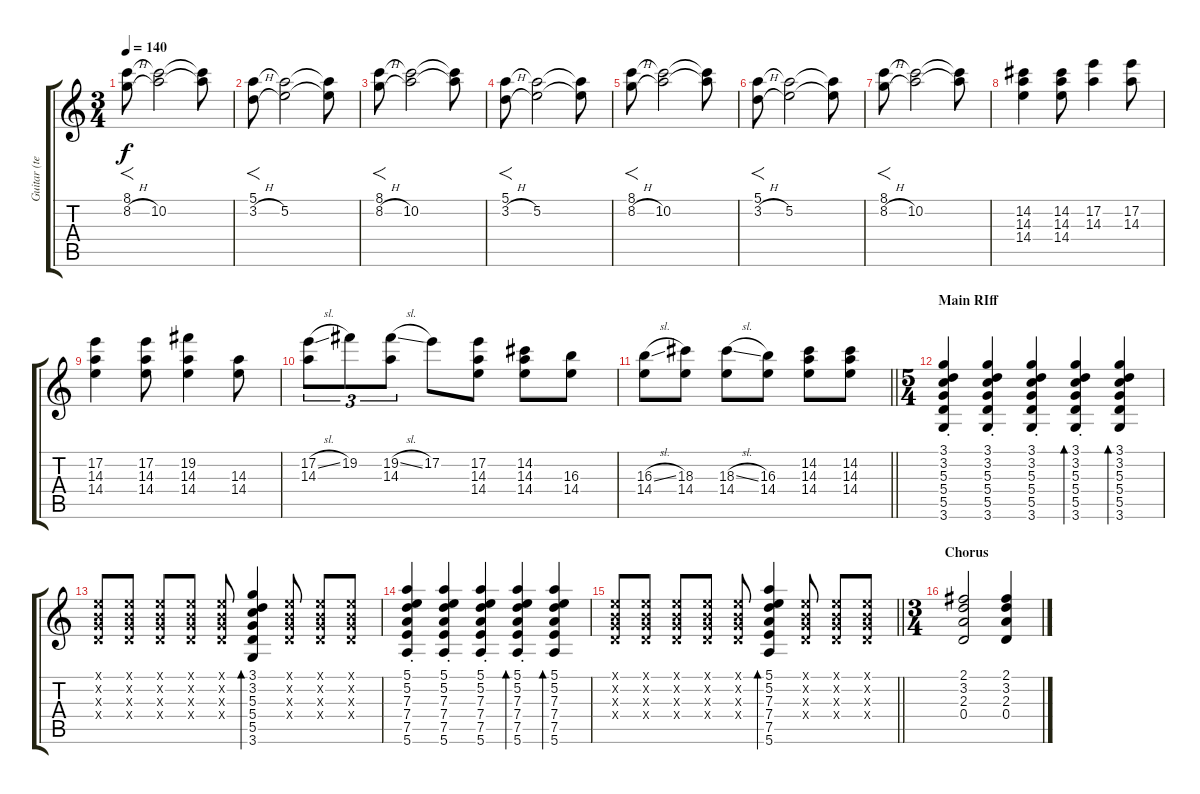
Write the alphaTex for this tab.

\track ("Guitar (tele)" "Guitar (te") {instrument overdrivenguitar}
\staff {score tabs}
\tuning (E4 B3 G3 D3 A2 E2) {hide}
\ts (3 4)
\tempo 140
\clef g2
\ks c
(8.1 8.2{h}).8{f dy f} (8.1{t} 10.2).2 (8.1{t} 10.2{t}).8 |
(5.1 3.2{h}).8{f} (5.1{t} 5.2).2 (5.1{t} 5.2{t}).8 |
(8.1 8.2{h}).8{f} (8.1{t} 10.2).2 (8.1{t} 10.2{t}).8 |
(5.1 3.2{h}).8{f} (5.1{t} 5.2).2 (5.1{t} 5.2{t}).8 |
(8.1 8.2{h}).8{f} (8.1{t} 10.2).2 (8.1{t} 10.2{t}).8 |
(5.1 3.2{h}).8{f} (5.1{t} 5.2).2 (5.1{t} 5.2{t}).8 |
(8.1 8.2{h}).8{f} (8.1{t} 10.2).2 (8.1{t} 10.2{t}).8 |
(14.2 14.3 14.4).4 (14.2 14.3 14.4).8 (17.2 14.3).4 (17.2 14.3).8 |
(17.2 14.3 14.4).4 (17.2 14.3 14.4).8 (19.2 14.3 14.4).4 (14.3 14.4).8 |
(17.2{sl} 14.3).8{tu (3 2)} 19.2.8{tu (3 2)} (19.2{sl} 14.3).8{tu (3 2)} 17.2.8 (17.2 14.3 14.4).8 (14.2 14.3 14.4).8 (16.3 14.4).8 |
\barLineRight lightlight
(16.3{sl} 14.4).8 (18.3 14.4).8 (18.3{sl} 14.4).8 (16.3 14.4).8 (14.2 14.3 14.4).8 (14.2 14.3 14.4).8 |
\ts (5 4)
\section ("" "Main RIff")
(3.1{st} 3.2{st} 5.3{st} 5.4{st} 5.5{st} 3.6{st}).4 (3.1{st} 3.2{st} 5.3{st} 5.4{st} 5.5{st} 3.6{st}).4 (3.1{st} 3.2{st} 5.3{st} 5.4{st} 5.5{st} 3.6{st}).4 (3.1{st} 3.2{st} 5.3{st} 5.4{st} 5.5{st} 3.6{st}).4{bd 60} (3.1 3.2 5.3 5.4 5.5 3.6).4{bd 120} |
(0.1{x} 0.2{x} 0.3{x} 0.4{x}).8 (0.1{x} 0.2{x} 0.3{x} 0.4{x}).8 (0.1{x} 0.2{x} 0.3{x} 0.4{x}).8 (0.1{x} 0.2{x} 0.3{x} 0.4{x}).8 (0.1{x} 0.2{x} 0.3{x} 0.4{x}).8 (3.1 3.2 5.3 5.4 5.5 3.6).4{bd 120} (0.1{x} 0.2{x} 0.3{x} 0.4{x}).8 (0.1{x} 0.2{x} 0.3{x} 0.4{x}).8 (0.1{x} 0.2{x} 0.3{x} 0.4{x}).8 |
(5.1{st} 5.2{st} 7.3{st} 7.4{st} 7.5{st} 5.6{st}).4 (5.1{st} 5.2{st} 7.3{st} 7.4{st} 7.5{st} 5.6{st}).4 (5.1{st} 5.2{st} 7.3{st} 7.4{st} 7.5{st} 5.6).4 (5.1{st} 5.2{st} 7.3{st} 7.4{st} 7.5{st} 5.6).4{bd 60} (5.1 5.2 7.3 7.4 7.5 5.6).4{bd 120} |
\barLineRight lightlight
(0.1{x} 0.2{x} 0.3{x} 0.4{x}).8 (0.1{x} 0.2{x} 0.3{x} 0.4{x}).8 (0.1{x} 0.2{x} 0.3{x} 0.4{x}).8 (0.1{x} 0.2{x} 0.3{x} 0.4{x}).8 (0.1{x} 0.2{x} 0.3{x} 0.4{x}).8 (5.1 5.2 7.3 7.4 7.5 5.6).4{bd 120} (0.1{x} 0.2{x} 0.3{x} 0.4{x}).8 (0.1{x} 0.2{x} 0.3{x} 0.4{x}).8 (0.1{x} 0.2{x} 0.3{x} 0.4{x}).8 |
\ts (3 4)
\section ("" "Chorus")
(2.1 3.2 2.3 0.4).2 (2.1 3.2 2.3 0.4).4
